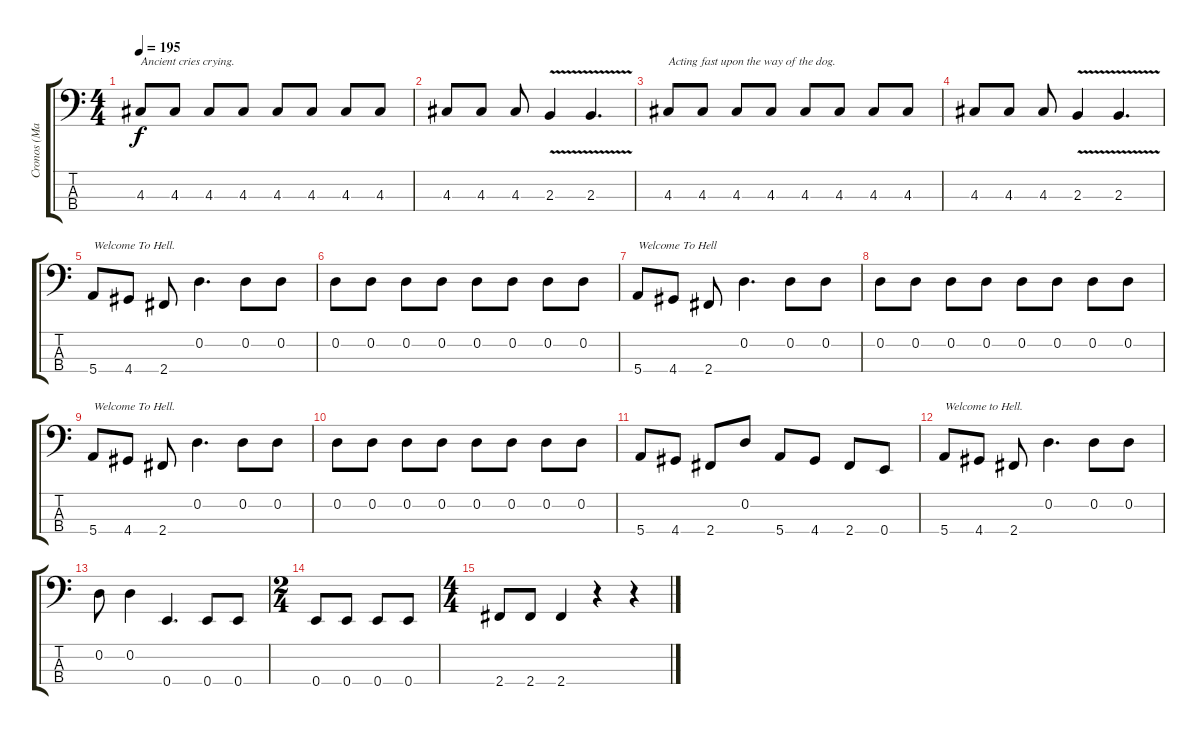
\track ("Cronos (Matthew)" "Cronos (Ma") {instrument electricbasspick}
\staff {score tabs}
\tuning (G2 D2 A1 E1) {hide}
\ts (4 4)
\tempo 195
\clef f4
\ks c
4.3.8{txt "Ancient cries crying." dy f} 4.3.8 4.3.8 4.3.8 4.3.8 4.3.8 4.3.8 4.3.8 |
4.3.8 4.3.8 4.3.8 2.3{v}.4 2.3{v}.4{d} |
4.3.8{txt "Acting fast upon the way of the dog."} 4.3.8 4.3.8 4.3.8 4.3.8 4.3.8 4.3.8 4.3.8 |
4.3.8 4.3.8 4.3.8 2.3{v}.4 2.3{v}.4{d} |
5.4.8{txt "Welcome To Hell."} 4.4.8 2.4.8 0.2.4{d} 0.2.8 0.2.8 |
0.2.8 0.2.8 0.2.8 0.2.8 0.2.8 0.2.8 0.2.8 0.2.8 |
5.4.8{txt "Welcome To Hell"} 4.4.8 2.4.8 0.2.4{d} 0.2.8 0.2.8 |
0.2.8 0.2.8 0.2.8 0.2.8 0.2.8 0.2.8 0.2.8 0.2.8 |
5.4.8{txt "Welcome To Hell."} 4.4.8 2.4.8 0.2.4{d} 0.2.8 0.2.8 |
0.2.8 0.2.8 0.2.8 0.2.8 0.2.8 0.2.8 0.2.8 0.2.8 |
5.4.8 4.4.8 2.4.8 0.2.8 5.4.8 4.4.8 2.4.8 0.4.8 |
5.4.8{txt "Welcome to Hell."} 4.4.8 2.4.8 0.2.4{d} 0.2.8 0.2.8 |
0.2.8 0.2.4 0.4.4{d} 0.4.8 0.4.8 |
\ts (2 4)
0.4.8 0.4.8 0.4.8 0.4.8 |
\ts (4 4)
2.4.8 2.4.8 2.4.4 r.4 r.4
